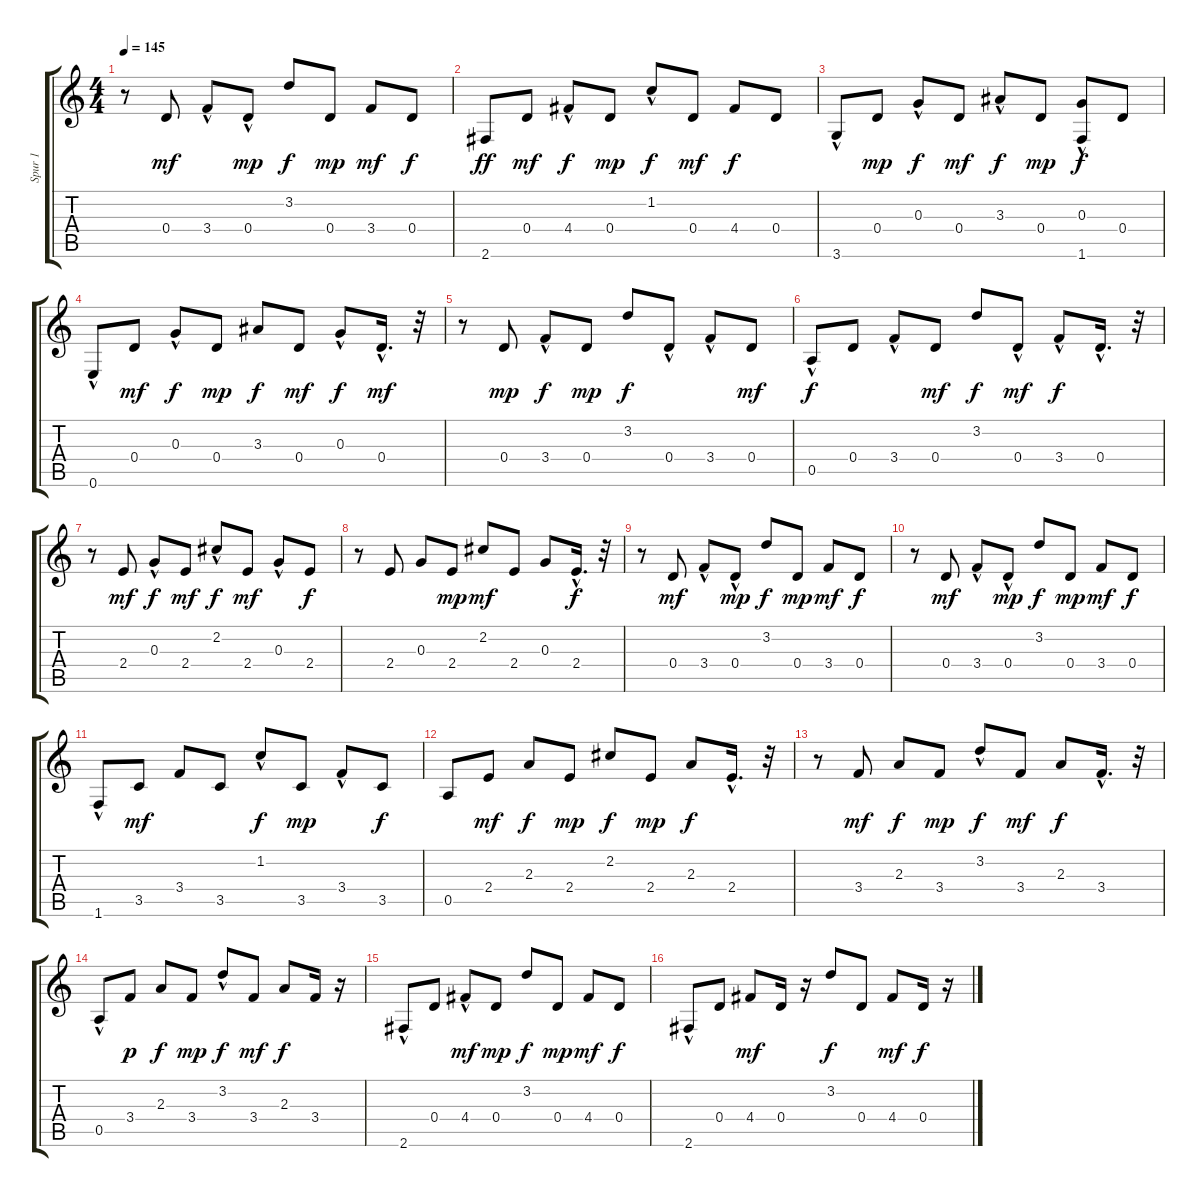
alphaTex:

\track ("Spur 1" "Spur 1") {instrument acousticguitarsteel}
\staff {score tabs}
\tuning (E4 B3 G3 D3 A2 E2) {hide}
\ts (4 4)
\tempo 145
\clef g2
\ks c
r.8{dy f} 0.4.8{dy mf} 3.4{hac}.8 0.4{hac}.8{dy mp} 3.2.8{dy f} 0.4.8{dy mp} 3.4.8{dy mf} 0.4.8{dy f} |
2.6.8{dy ff} 0.4.8{dy mf} 4.4{hac}.8{dy f} 0.4.8{dy mp} 1.2{hac}.8{dy f} 0.4.8{dy mf} 4.4.8{dy f} 0.4.8 |
3.6{hac}.8 0.4.8{dy mp} 0.3{hac}.8{dy f} 0.4.8{dy mf} 3.3{hac}.8{dy f} 0.4.8{dy mp} (0.3{hac} 1.6).8{dy f} 0.4.8 |
0.6{hac}.8 0.4.8{dy mf} 0.3{hac}.8{dy f} 0.4.8{dy mp} 3.3.8{dy f} 0.4.8{dy mf} 0.3{hac}.8{dy f} 0.4{hac}.16{d dy mf} r.32 |
r.8 0.4.8{dy mp} 3.4{hac}.8{dy f} 0.4.8{dy mp} 3.2.8{dy f} 0.4{hac}.8 3.4{hac}.8 0.4.8{dy mf} |
0.5{hac}.8{dy f} 0.4.8 3.4{hac}.8 0.4.8{dy mf} 3.2.8{dy f} 0.4{hac}.8{dy mf} 3.4{hac}.8{dy f} 0.4{hac}.16{d} r.32 |
r.8 2.4.8{dy mf} 0.3{hac}.8{dy f} 2.4.8{dy mf} 2.2{hac}.8{dy f} 2.4.8{dy mf} 0.3{hac}.8 2.4.8{dy f} |
r.8 2.4.8 0.3.8 2.4.8{dy mp} 2.2.8{dy mf} 2.4.8 0.3.8 2.4{hac}.16{d dy f} r.32 |
r.8 0.4.8{dy mf} 3.4{hac}.8 0.4{hac}.8{dy mp} 3.2.8{dy f} 0.4.8{dy mp} 3.4.8{dy mf} 0.4.8{dy f} |
r.8 0.4.8{dy mf} 3.4{hac}.8 0.4{hac}.8{dy mp} 3.2.8{dy f} 0.4.8{dy mp} 3.4.8{dy mf} 0.4.8{dy f} |
1.6{hac}.8 3.5.8{dy mf} 3.4.8 3.5.8 1.2{hac}.8{dy f} 3.5.8{dy mp} 3.4{hac}.8 3.5.8{dy f} |
0.5.8 2.4.8{dy mf} 2.3.8{dy f} 2.4.8{dy mp} 2.2.8{dy f} 2.4.8{dy mp} 2.3.8{dy f} 2.4{hac}.16{d} r.32 |
r.8 3.4.8{dy mf} 2.3.8{dy f} 3.4.8{dy mp} 3.2{hac}.8{dy f} 3.4.8{dy mf} 2.3.8{dy f} 3.4{hac}.16{d} r.32 |
0.5{hac}.8 3.4.8{dy p} 2.3.8{dy f} 3.4.8{dy mp} 3.2{hac}.8{dy f} 3.4.8{dy mf} 2.3.8{dy f} 3.4.16 r.16 |
2.6{hac}.8 0.4.8 4.4{hac}.8{dy mf} 0.4.8{dy mp} 3.2.8{dy f} 0.4.8{dy mp} 4.4.8{dy mf} 0.4.8{dy f} |
2.6{hac}.8 0.4.8 4.4.8{dy mf} 0.4.16 r.16 3.2.8{dy f} 0.4.8 4.4.8{dy mf} 0.4.16{dy f} r.16
